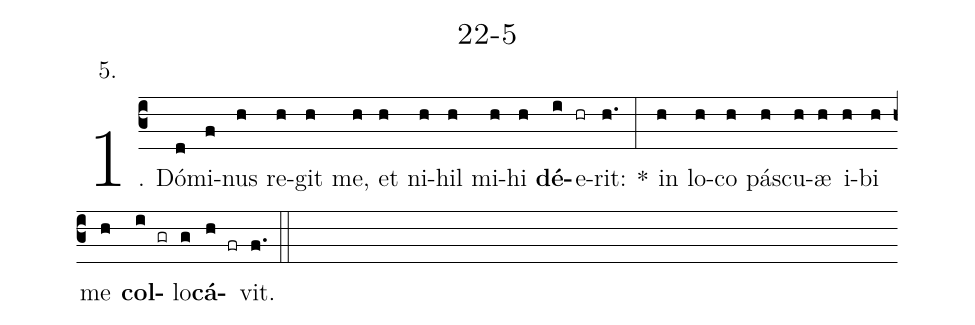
name: 22-5;
annotation: 5.;
%%
(c3)1. Dó(d)mi(f)nus(h) re(h)git(h) me,(h) et(h) ni(h)hil(h) mi(h)hi(h) <b>dé</b>(i)e(hr)rit:(h.) *(:) in(h) lo(h)co(h) pás(h)cu(h)æ(h) i(h)bi(h) me(h) <b>col</b>(i gr)lo(g)<b>cá</b>(h fr)vit.(f.) (::)
